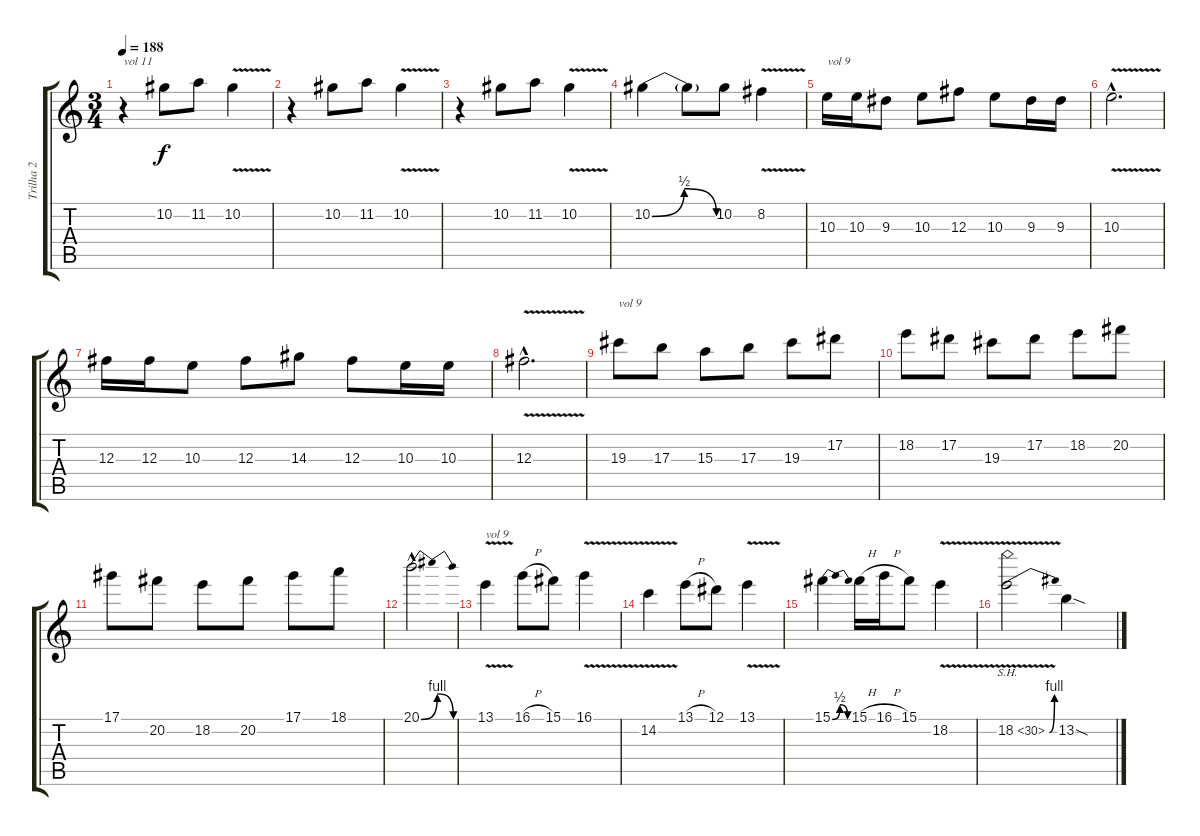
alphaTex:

\track ("Trilha 2" "Trilha 2") {instrument overdrivenguitar}
\staff {score tabs}
\tuning (Eb4 Bb3 Gb3 Db3 Ab2 Eb2) {hide}
\ts (3 4)
\tempo 188
\clef g2
\ks c
r.4{txt "vol 11" dy f volume 11} 10.2.8 11.2.8 10.2{v}.4 |
r.4 10.2.8 11.2.8 10.2{v}.4 |
r.4 10.2.8 11.2.8 10.2{v}.4 |
10.2{be (bendrelease 0 0 15 2 45 2 60 0)}.4 10.2{t}.8 10.2.8 8.2{v}.4 |
10.3.16{txt "vol 9" volume 9} 10.3.16 9.3.8 10.3.8 12.3.8 10.3.8 9.3.16 9.3.16 |
10.3{v hac}.2{d} |
12.3.16 12.3.16 10.3.8 12.3.8 14.3.8 12.3.8 10.3.16 10.3.16 |
12.3{v hac}.2{d} |
19.3.8{txt "vol 9" volume 9} 17.3.8 15.3.8 17.3.8 19.3.8 17.2.8 |
18.2.8 17.2.8 19.3.8 17.2.8 18.2.8 20.2.8 |
17.1.8 20.2.8 18.2.8 20.2.8 17.1.8 18.1.8 |
20.1{be (bendrelease 0 0 15 4 55 4 60 0) hac}.2{d} |
13.1{v}.4{txt "vol 9" volume 9} 16.1{h}.8 15.1.8 16.1{v}.4 |
14.2{v}.4 13.1{h}.8 12.1.8 13.1{v}.4 |
15.1{be (bendrelease 0 0 15 2 55 2 60 0)}.4 15.1{h}.16 16.1{h}.16 15.1.8 18.2{v}.4 |
18.2{be (bend 0 0 60 4) sh 12 v}.2 13.2{sod}.4
